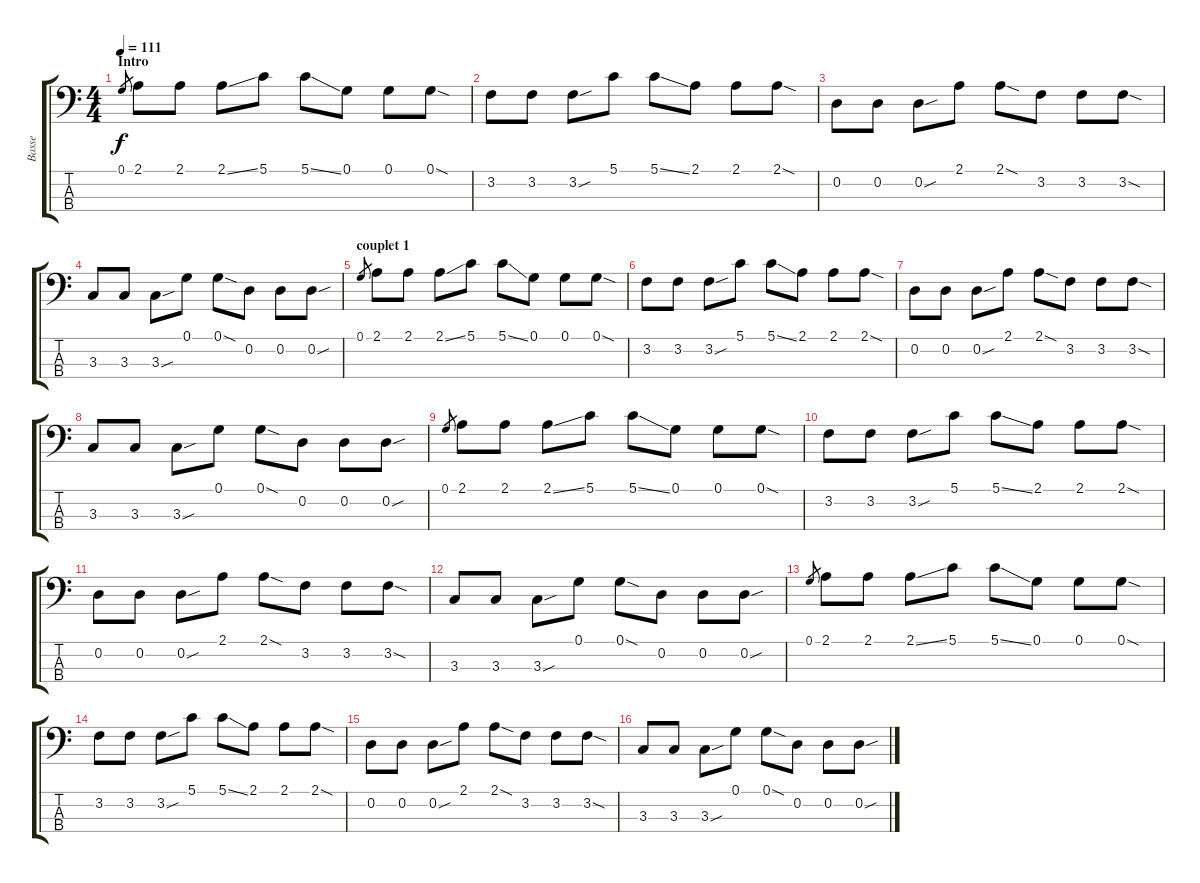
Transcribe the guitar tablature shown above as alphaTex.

\track ("Basse" "Basse") {instrument electricbasspick}
\staff {score tabs}
\tuning (G2 D2 A1 D1) {hide}
\ts (4 4)
\section ("" "Intro")
\tempo 111
\clef f4
\ks c
0.1.8{gr dy f instrument electricbasspick} 2.1.8 2.1.8 2.1{ss}.8 5.1.8 5.1{ss}.8 0.1.8 0.1.8 0.1{sod}.8 |
3.2.8 3.2.8 3.2{sou}.8 5.1.8 5.1{ss}.8 2.1.8 2.1.8 2.1{sod}.8 |
0.2.8 0.2.8 0.2{sou}.8 2.1.8 2.1{sod}.8 3.2.8 3.2.8 3.2{sod}.8 |
3.3.8 3.3.8 3.3{sou}.8 0.1.8 0.1{sod}.8 0.2.8 0.2.8 0.2{sou}.8 |
\section ("" "couplet 1")
0.1.8{gr} 2.1.8 2.1.8 2.1{ss}.8 5.1.8 5.1{ss}.8 0.1.8 0.1.8 0.1{sod}.8 |
3.2.8 3.2.8 3.2{sou}.8 5.1.8 5.1{ss}.8 2.1.8 2.1.8 2.1{sod}.8 |
0.2.8 0.2.8 0.2{sou}.8 2.1.8 2.1{sod}.8 3.2.8 3.2.8 3.2{sod}.8 |
3.3.8 3.3.8 3.3{sou}.8 0.1.8 0.1{sod}.8 0.2.8 0.2.8 0.2{sou}.8 |
0.1.8{gr} 2.1.8 2.1.8 2.1{ss}.8 5.1.8 5.1{ss}.8 0.1.8 0.1.8 0.1{sod}.8 |
3.2.8 3.2.8 3.2{sou}.8 5.1.8 5.1{ss}.8 2.1.8 2.1.8 2.1{sod}.8 |
0.2.8 0.2.8 0.2{sou}.8 2.1.8 2.1{sod}.8 3.2.8 3.2.8 3.2{sod}.8 |
3.3.8 3.3.8 3.3{sou}.8 0.1.8 0.1{sod}.8 0.2.8 0.2.8 0.2{sou}.8 |
0.1.8{gr} 2.1.8 2.1.8 2.1{ss}.8 5.1.8 5.1{ss}.8 0.1.8 0.1.8 0.1{sod}.8 |
3.2.8 3.2.8 3.2{sou}.8 5.1.8 5.1{ss}.8 2.1.8 2.1.8 2.1{sod}.8 |
0.2.8 0.2.8 0.2{sou}.8 2.1.8 2.1{sod}.8 3.2.8 3.2.8 3.2{sod}.8 |
3.3.8 3.3.8 3.3{sou}.8 0.1.8 0.1{sod}.8 0.2.8 0.2.8 0.2{sou}.8
